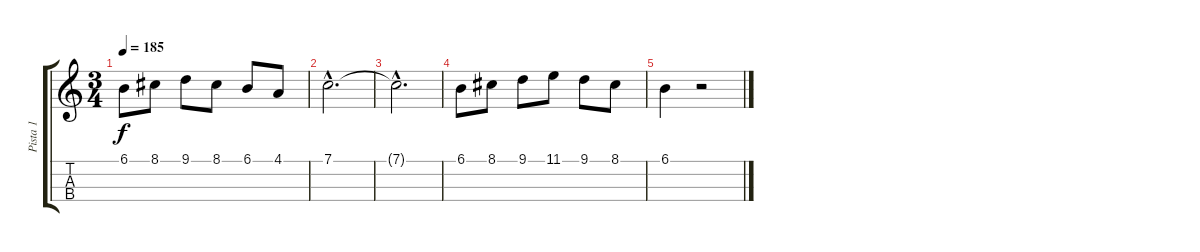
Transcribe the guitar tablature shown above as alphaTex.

\track ("Pista 1" "Pista 1") {instrument violin}
\staff {score tabs}
\tuning (F4 C4 G3 D3) {hide}
\ts (3 4)
\tempo 185
\clef g2
\ks c
6.1.8{dy f} 8.1.8 9.1.8 8.1.8 6.1.8 4.1.8 |
7.1{hac}.2{d} |
7.1{hac t}.2{d} |
6.1.8 8.1.8 9.1.8 11.1.8 9.1.8 8.1.8 |
6.1.4 r.2
